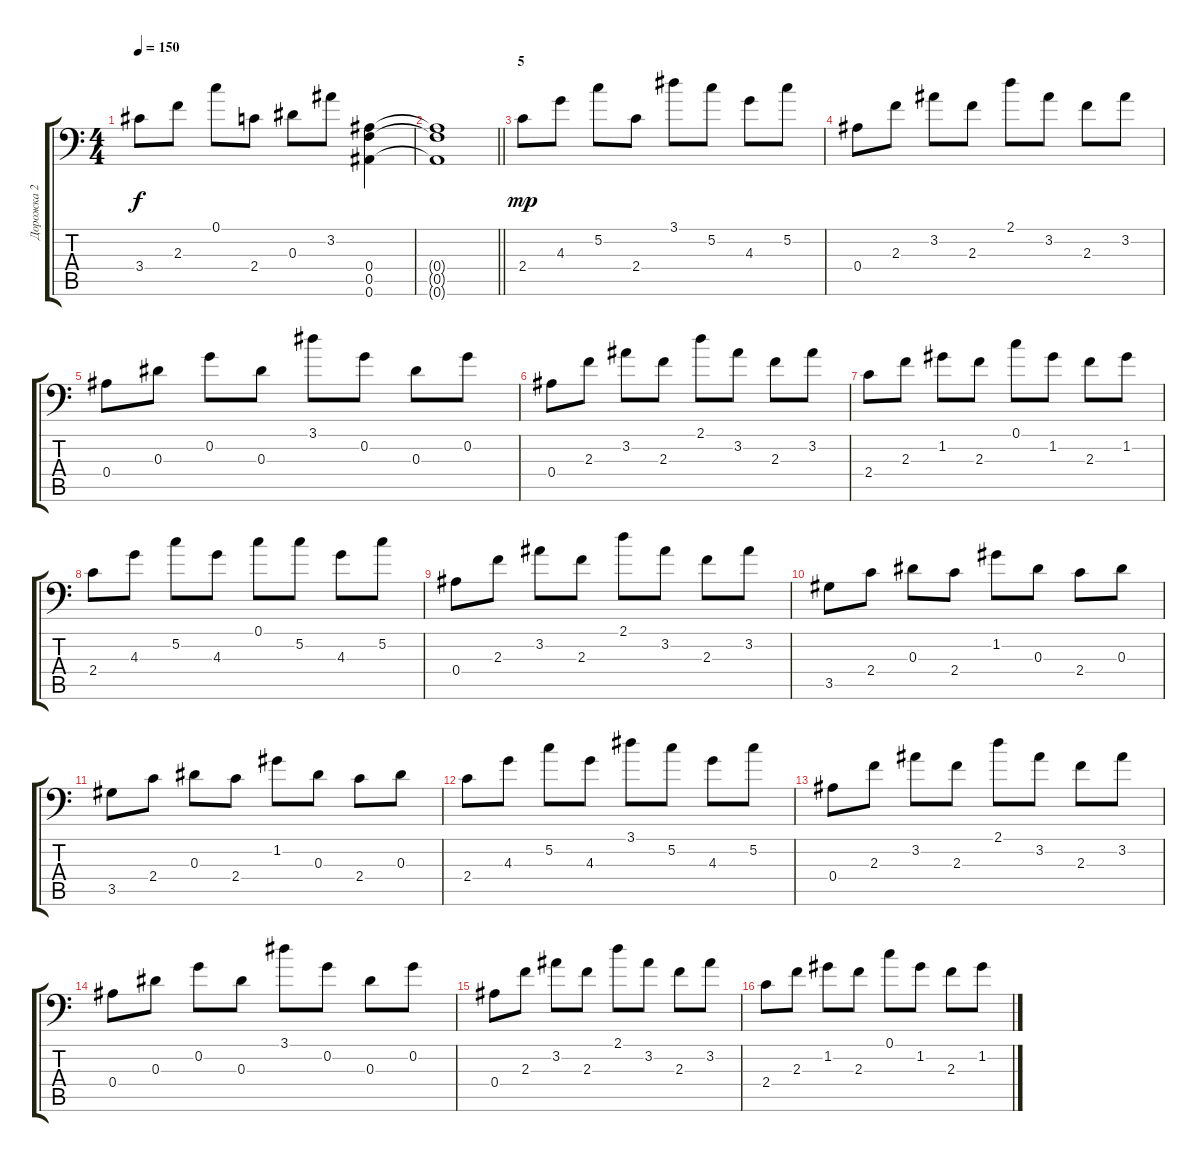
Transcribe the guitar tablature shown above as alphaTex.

\track ("Дорожка 2" "Дорожка 2") {instrument distortionguitar}
\staff {score tabs}
\tuning (C4 G3 Eb3 Bb2 F2 Bb1) {hide}
\ts (4 4)
\tempo 150
\clef f4
\ks c
3.4.8{dy f} 2.3.8 0.1.8 2.4.8 0.3.8 3.2.8 (0.4 0.5 0.6).4 |
\barLineRight lightlight
(0.4{t} 0.5{t} 0.6{t}).1 |
\section ("" "5")
2.4.8{dy mp instrument acousticguitarsteel} 4.3.8 5.2.8 2.4.8 3.1.8 5.2.8 4.3.8 5.2.8 |
0.4.8 2.3.8 3.2.8 2.3.8 2.1.8 3.2.8 2.3.8 3.2.8 |
0.4.8 0.3.8 0.2.8 0.3.8 3.1.8 0.2.8 0.3.8 0.2.8 |
0.4.8 2.3.8 3.2.8 2.3.8 2.1.8 3.2.8 2.3.8 3.2.8 |
2.4.8 2.3.8 1.2.8 2.3.8 0.1.8 1.2.8 2.3.8 1.2.8 |
2.4.8 4.3.8 5.2.8 4.3.8 0.1.8 5.2.8 4.3.8 5.2.8 |
0.4.8 2.3.8 3.2.8 2.3.8 2.1.8 3.2.8 2.3.8 3.2.8 |
3.5.8 2.4.8 0.3.8 2.4.8 1.2.8 0.3.8 2.4.8 0.3.8 |
3.5.8 2.4.8 0.3.8 2.4.8 1.2.8 0.3.8 2.4.8 0.3.8 |
2.4.8 4.3.8 5.2.8 4.3.8 3.1.8 5.2.8 4.3.8 5.2.8 |
0.4.8 2.3.8 3.2.8 2.3.8 2.1.8 3.2.8 2.3.8 3.2.8 |
0.4.8 0.3.8 0.2.8 0.3.8 3.1.8 0.2.8 0.3.8 0.2.8 |
0.4.8 2.3.8 3.2.8 2.3.8 2.1.8 3.2.8 2.3.8 3.2.8 |
2.4.8 2.3.8 1.2.8 2.3.8 0.1.8 1.2.8 2.3.8 1.2.8
